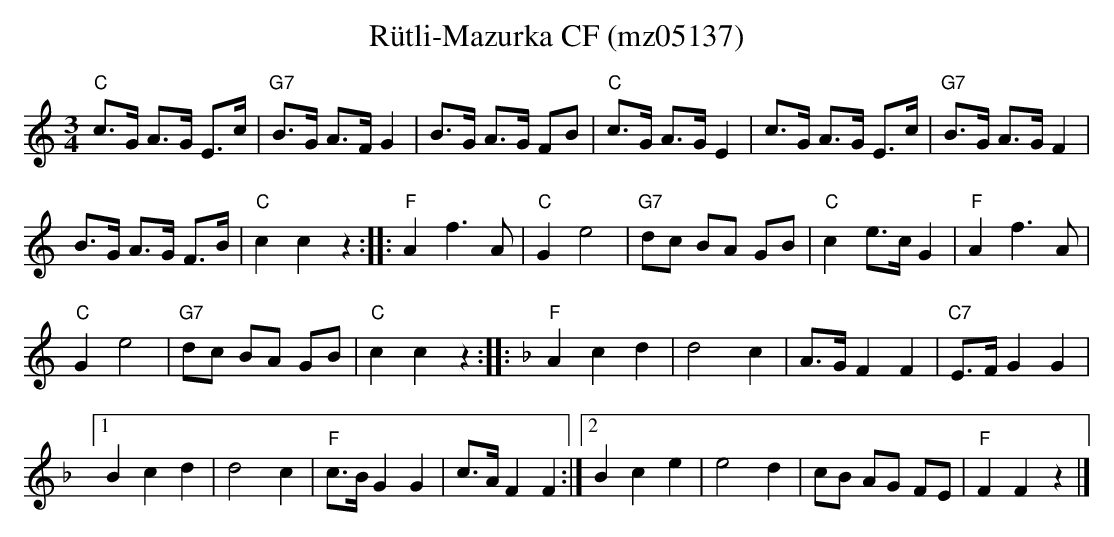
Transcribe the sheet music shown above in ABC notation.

X:1
T:R\"utli-Mazurka CF (mz05137)
M:3/4
L:1/8
K:C%%MIDI gchordon
"C"c>G A>G E>c | "G7"B>G A>FG2 | B>G A>G FB | "C"c>G A>GE2 | c>G A>G E>c | "G7"B>G A>G F2 |
B>G A>G F>B | "C"c2c2z2 :: "F"A2f3A | "C"G2e4 | "G7"dc BA GB | "C"c2e>cG2 | "F"A2f3A |
"C"G2e4 | "G7"dc BA GB | "C"c2c2z2 :: [K:F]"F"A2c2d2 | d4c2 | A>GF2F2 | "C7"E>F G2G2 |1
B2c2d2 | d4 c2 | "F"c>BG2G2 | c>A F2F2 :|2 B2c2e2 | e4d2 | cB AG FE | "F"F2F2z2 |]
